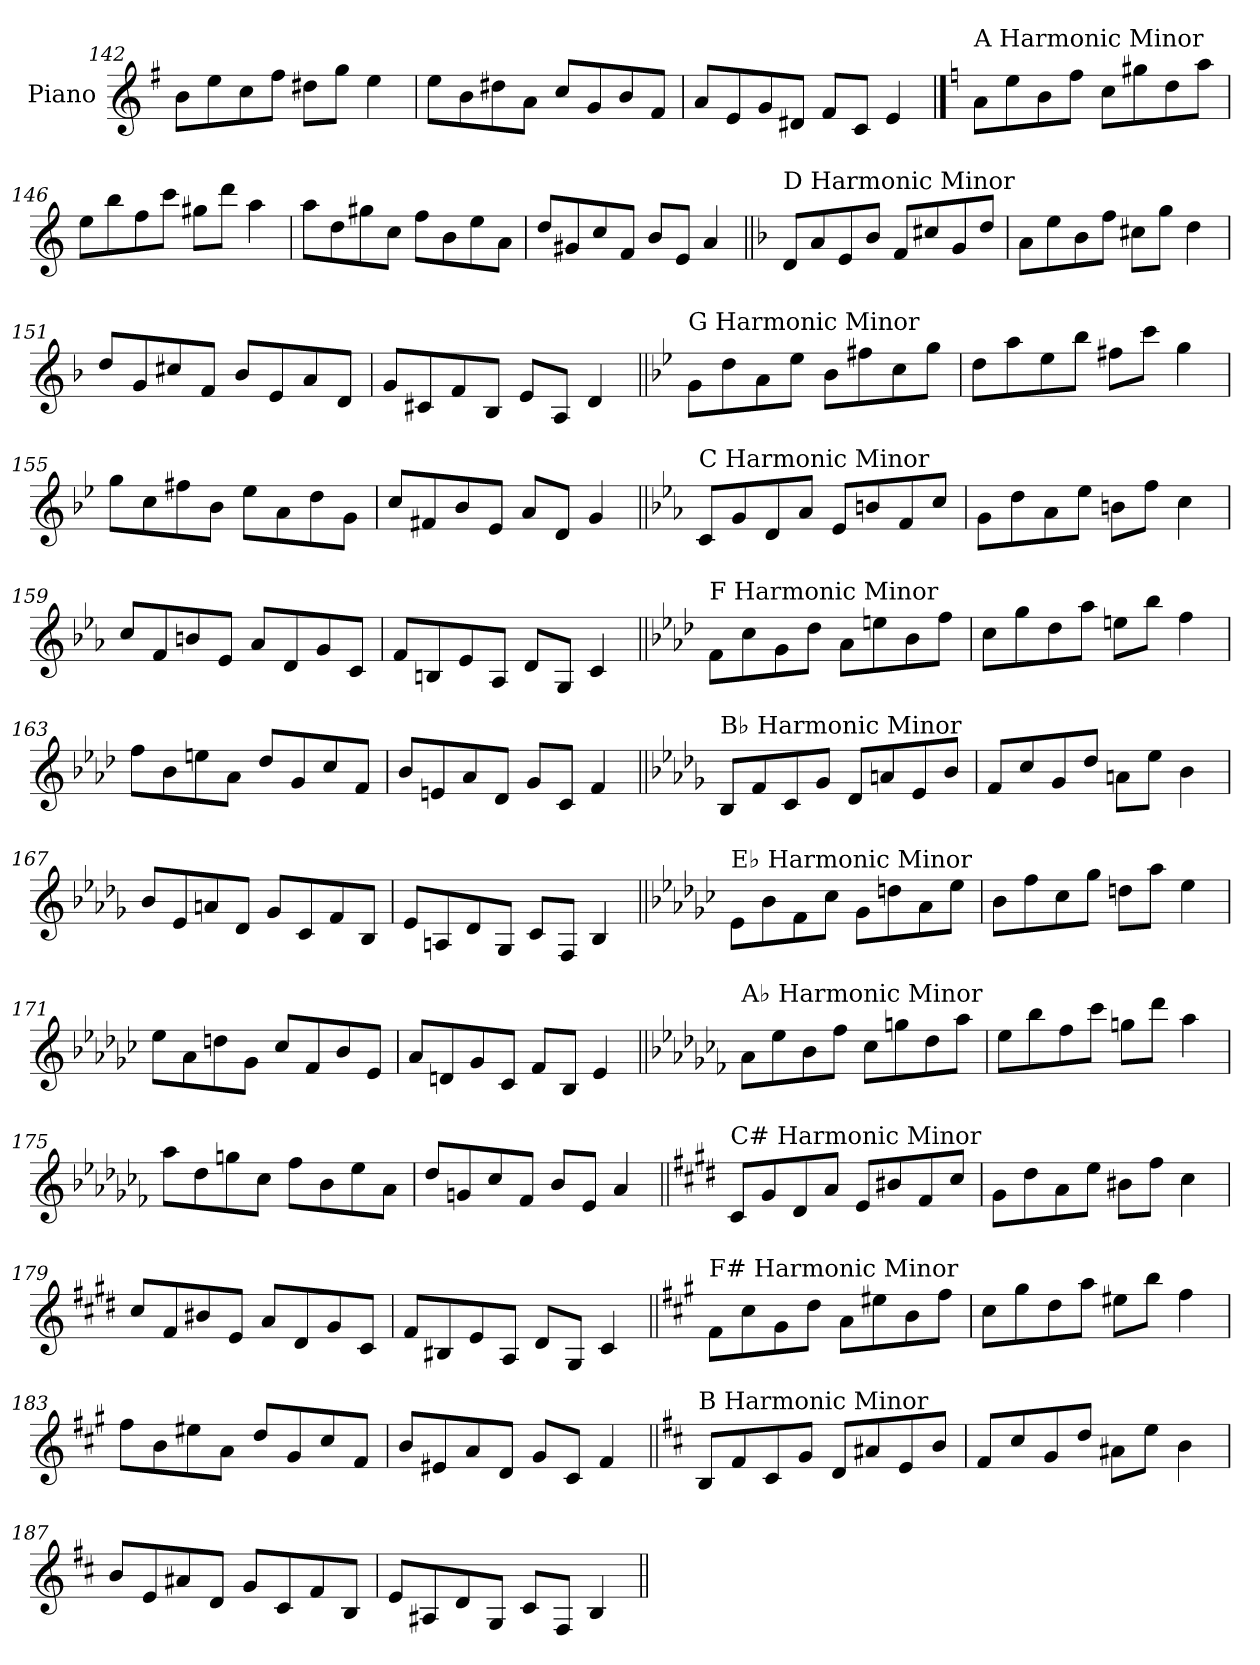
**kern
*part1
*staff1
*I"Piano
*I'Pno.
*clefG2
*k[f#]
=142
8b\L
8ee\
8cc\
8ff#\J
8dd#X\L
8gg\J
4ee\
=143
8ee\L
8b\
8dd#X\
8a\J
8cc/L
8g/
8b/
8f#/J
=144
8a/L
8e/
8g/
8d#X/J
8f#/L
8c/J
4e/
!!LO:PB:g=z
==145
*k[]
!LO:TX:a:t=A Harmonic Minor
8a\L
8ee\
8b\
8ff\J
8cc\L
8gg#X\
8dd\
8aa\J
=146
8ee\L
8bb\
8ff\
8ccc\J
8gg#X\L
8ddd\J
4aa\
=147
8aa\L
8dd\
8gg#X\
8cc\J
8ff\L
8b\
8ee\
8a\J
=148
8dd/L
8g#X/
8cc/
8f/J
8b/L
8e/J
4a/
!!LO:LB:g=z
=149||
*k[b-]
!LO:TX:a:t=D Harmonic Minor
8d/L
8a/
8e/
8b-/J
8f/L
8cc#X/
8g/
8dd/J
=150
8a\L
8ee\
8b-\
8ff\J
8cc#X\L
8gg\J
4dd\
=151
8dd/L
8g/
8cc#X/
8f/J
8b-/L
8e/
8a/
8d/J
=152
8g/L
8c#X/
8f/
8B-/J
8e/L
8A/J
4d/
!!LO:LB:g=z
=153||
*k[b-e-]
!LO:TX:a:t=G Harmonic Minor
8g\L
8dd\
8a\
8ee-\J
8b-\L
8ff#X\
8cc\
8gg\J
=154
8dd\L
8aa\
8ee-\
8bb-\J
8ff#X\L
8ccc\J
4gg\
=155
8gg\L
8cc\
8ff#X\
8b-\J
8ee-\L
8a\
8dd\
8g\J
=156
8cc/L
8f#X/
8b-/
8e-/J
8a/L
8d/J
4g/
!!LO:LB:g=z
=157||
*k[b-e-a-]
!LO:TX:a:t=C Harmonic Minor
8c/L
8g/
8d/
8a-/J
8e-/L
8bn/
8f/
8cc/J
=158
8g\L
8dd\
8a-\
8ee-\J
8bn\L
8ff\J
4cc\
=159
8cc/L
8f/
8bn/
8e-/J
8a-/L
8d/
8g/
8c/J
=160
8f/L
8Bn/
8e-/
8A-/J
8d/L
8G/J
4c/
!!LO:LB:g=z
=161||
*k[b-e-a-d-]
!LO:TX:a:t=F Harmonic Minor
8f\L
8cc\
8g\
8dd-\J
8a-\L
8een\
8b-\
8ff\J
=162
8cc\L
8gg\
8dd-\
8aa-\J
8een\L
8bb-\J
4ff\
=163
8ff\L
8b-\
8een\
8a-\J
8dd-/L
8g/
8cc/
8f/J
=164
8b-/L
8en/
8a-/
8d-/J
8g/L
8c/J
4f/
!!LO:LB:g=z
=165||
*k[b-e-a-d-g-]
!LO:TX:a:t=B♭ Harmonic Minor
8B-/L
8f/
8c/
8g-/J
8d-/L
8an/
8e-/
8b-/J
=166
8f/L
8cc/
8g-/
8dd-/J
8an\L
8ee-\J
4b-\
=167
8b-/L
8e-/
8an/
8d-/J
8g-/L
8c/
8f/
8B-/J
=168
8e-/L
8An/
8d-/
8G-/J
8c/L
8F/J
4B-/
!!LO:LB:g=z
=169||
*k[b-e-a-d-g-c-]
!LO:TX:a:t=E♭ Harmonic Minor
8e-\L
8b-\
8f\
8cc-\J
8g-\L
8ddn\
8a-\
8ee-\J
=170
8b-\L
8ff\
8cc-\
8gg-\J
8ddn\L
8aa-\J
4ee-\
=171
8ee-\L
8a-\
8ddn\
8g-\J
8cc-/L
8f/
8b-/
8e-/J
=172
8a-/L
8dn/
8g-/
8c-/J
8f/L
8B-/J
4e-/
!!LO:LB:g=z
=173||
*k[b-e-a-d-g-c-f-]
!LO:TX:a:t=A♭ Harmonic Minor
8a-\L
8ee-\
8b-\
8ff-\J
8cc-\L
8ggn\
8dd-\
8aa-\J
=174
8ee-\L
8bb-\
8ff-\
8ccc-\J
8ggn\L
8ddd-\J
4aa-\
=175
8aa-\L
8dd-\
8ggn\
8cc-\J
8ff-\L
8b-\
8ee-\
8a-\J
=176
8dd-/L
8gn/
8cc-/
8f-/J
8b-/L
8e-/J
4a-/
!!LO:LB:g=z
=177||
*k[f#c#g#d#]
!LO:TX:a:t=C# Harmonic Minor
8c#/L
8g#/
8d#/
8a/J
8e/L
8b#X/
8f#/
8cc#/J
=178
8g#\L
8dd#\
8a\
8ee\J
8b#X\L
8ff#\J
4cc#\
=179
8cc#/L
8f#/
8b#X/
8e/J
8a/L
8d#/
8g#/
8c#/J
=180
8f#/L
8B#X/
8e/
8A/J
8d#/L
8G#/J
4c#/
!!LO:LB:g=z
=181||
*k[f#c#g#]
!LO:TX:a:t=F# Harmonic Minor
8f#\L
8cc#\
8g#\
8dd\J
8a\L
8ee#X\
8b\
8ff#\J
=182
8cc#\L
8gg#\
8dd\
8aa\J
8ee#X\L
8bb\J
4ff#\
=183
8ff#\L
8b\
8ee#X\
8a\J
8dd/L
8g#/
8cc#/
8f#/J
=184
8b/L
8e#X/
8a/
8d/J
8g#/L
8c#/J
4f#/
!!LO:LB:g=z
=185||
*k[f#c#]
!LO:TX:a:t=B Harmonic Minor
8B/L
8f#/
8c#/
8g/J
8d/L
8a#X/
8e/
8b/J
=186
8f#/L
8cc#/
8g/
8dd/J
8a#X\L
8ee\J
4b\
=187
8b/L
8e/
8a#X/
8d/J
8g/L
8c#/
8f#/
8B/J
=188
8e/L
8A#X/
8d/
8G/J
8c#/L
8F#/J
4B/
=||
*-
